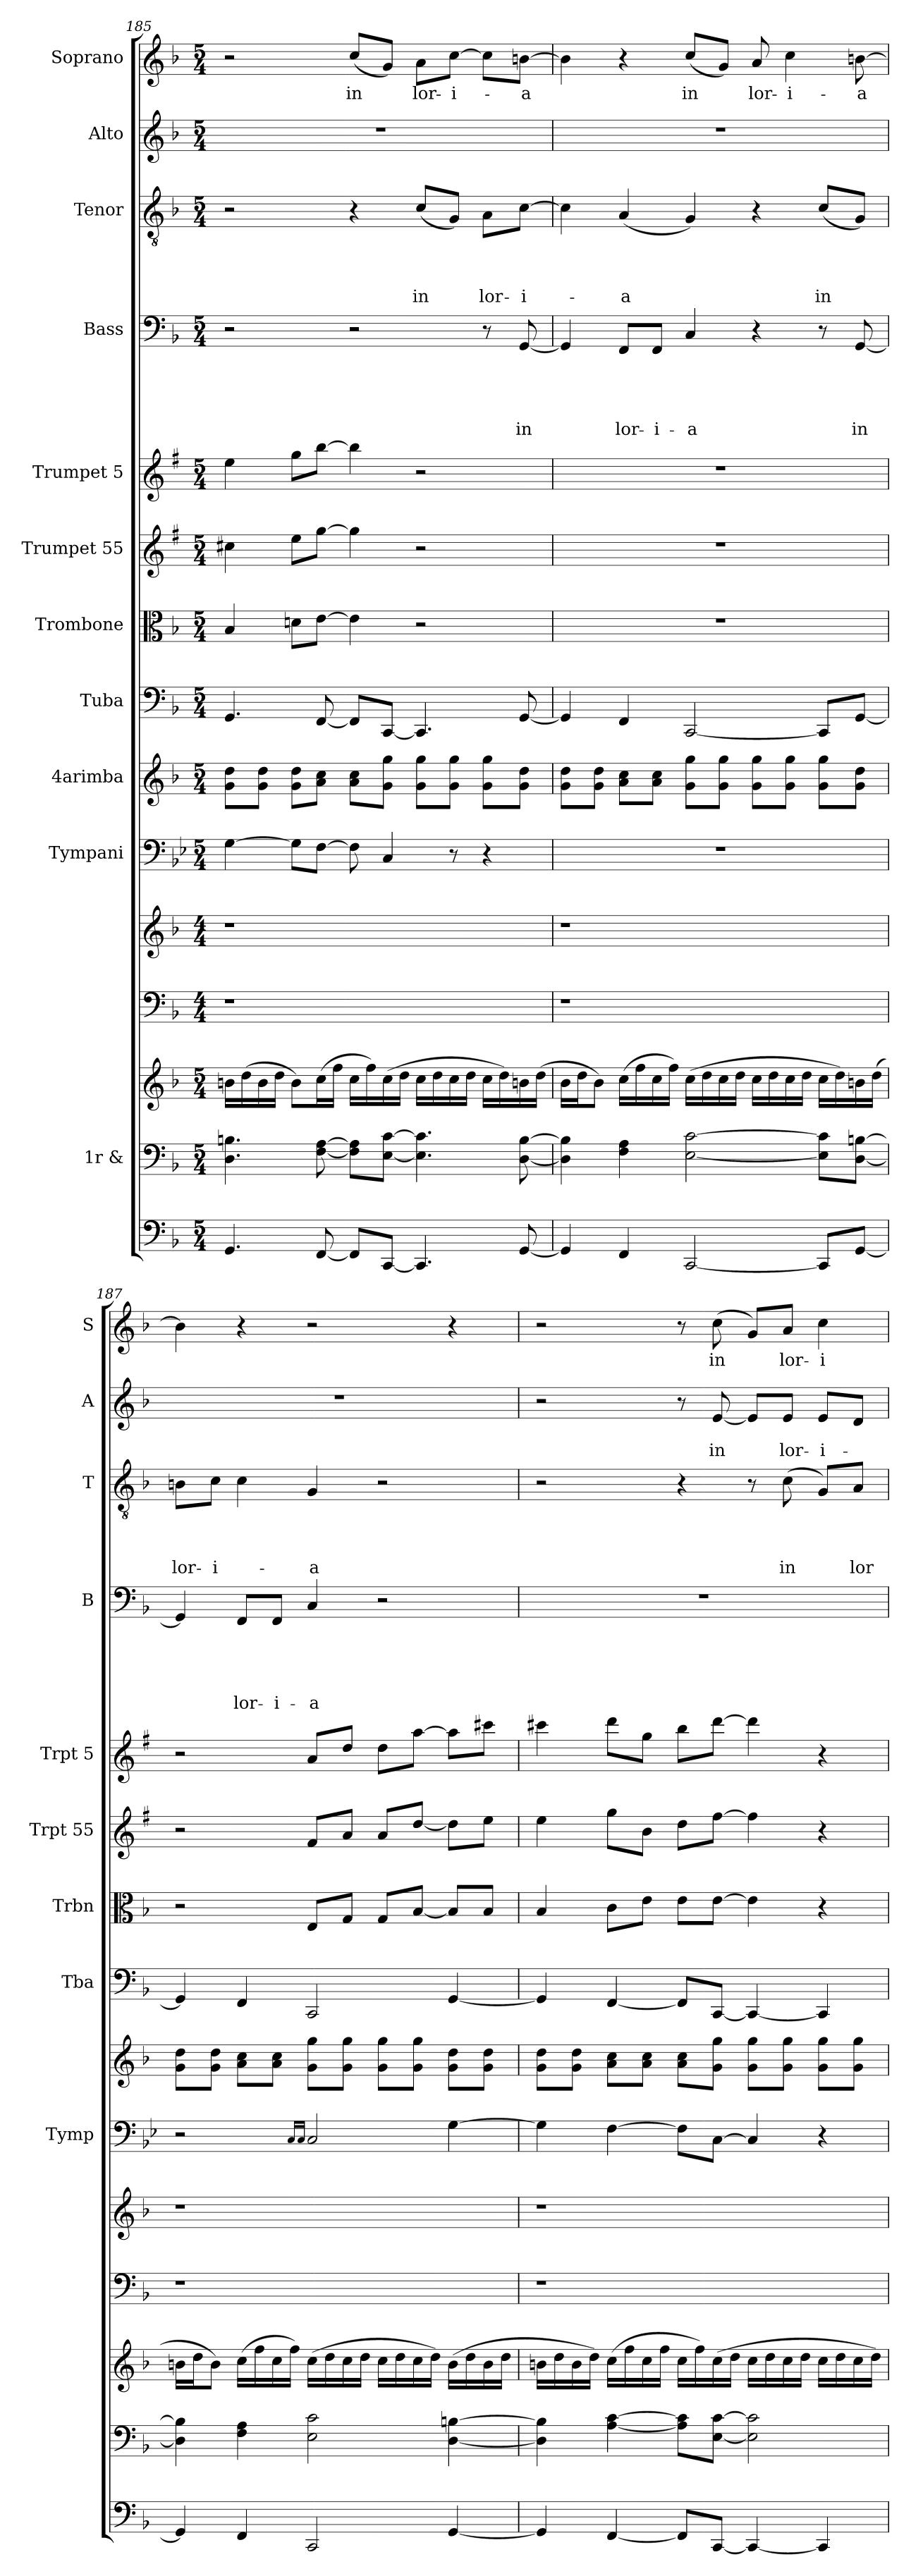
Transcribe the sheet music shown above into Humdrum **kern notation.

**kern	**kern	**kern	**kern	**kern	**kern	**kern	**kern	**kern	**kern	**kern	**kern	**text	**text	**text	**text	**text	**kern	**text	**text	**text	**text	**kern	**text	**text	**kern	**text
*part14	*part13	*part13	*part12	*part11	*part10	*part9	*part8	*part7	*part6	*part5	*part4	*part4	*part4	*part4	*part4	*part4	*part3	*part3	*part3	*part3	*part3	*part2	*part2	*part2	*part1	*part1
*staff15	*staff14	*staff13	*staff12	*staff11	*staff10	*staff9	*staff8	*staff7	*staff6	*staff5	*staff4	*staff4	*staff4	*staff4	*staff4	*staff4	*staff3	*staff3	*staff3	*staff3	*staff3	*staff2	*staff2	*staff2	*staff1	*staff1
*	*I"1r &	*	*	*	*I"Tympani	*I"4arimba	*I"Tuba	*I"Trombone	*I"Trumpet 55	*I"Trumpet 5	*I"Bass	*	*	*	*	*	*I"Tenor	*	*	*	*	*I"Alto	*	*	*I"Soprano	*
*	*	*	*	*	*I'Tymp	*	*I'Tba	*I'Trbn	*I'Trpt 55	*I'Trpt 5	*I'B	*	*	*	*	*	*I'T	*	*	*	*	*I'A	*	*	*I'S	*
!!LO:PB:g=z
*clefF4	*clefF4	*clefG2	*clefF4	*clefG2	*clefF4	*clefG2	*clefF4	*clefC3	*clefG2	*clefG2	*clefF4	*	*	*	*	*	*clefGv2	*	*	*	*	*clefG2	*	*	*clefG2	*
*	*	*	*	*	*	*	*	*	*ITrd1c2	*ITrd1c2	*	*	*	*	*	*	*	*	*	*	*	*	*	*	*	*
*k[b-]	*k[b-]	*k[b-]	*k[b-]	*k[b-]	*k[b-e-]	*k[b-]	*k[b-]	*k[b-]	*k[b-]	*k[b-]	*k[b-]	*	*	*	*	*	*k[b-]	*	*	*	*	*k[b-]	*	*	*k[b-]	*
*F:	*F:	*F:	*F:	*F:	*B-:	*F:	*F:	*F:	*F:	*F:	*F:	*	*	*	*	*	*F:	*	*	*	*	*F:	*	*	*F:	*
*M5/4	*M5/4	*M5/4	*M4/4	*M4/4	*M5/4	*M5/4	*M5/4	*M5/4	*M5/4	*M5/4	*M5/4	*	*	*	*	*	*M5/4	*	*	*	*	*M5/4	*	*	*M5/4	*
=185	=185	=185	=185	=185	=185	=185	=185	=185	=185	=185	=185	=185	=185	=185	=185	=185	=185	=185	=185	=185	=185	=185	=185	=185	=185	=185
!	!	!	!	!	!	!	!	!	!	!	!	!	!	!	!	!	!	!	!	!	!	!LO:N:vis=1	!	!	!	!
4.GG/	4.D\ 4.Bn\	16bn\LL	1r	1r	[>4G\	8g\ 8dd\L	4.GG/	4B-/	4bn\	4dd\	2r	.	.	.	.	.	2r	.	.	.	.	4%5r	.	.	2r	.
.	.	(>16dd\	.	.	.	.	.	.	.	.	.	.	.	.	.	.	.	.	.	.	.	.	.	.	.	.
.	.	16b\	.	.	.	8g\ 8dd\J	.	.	.	.	.	.	.	.	.	.	.	.	.	.	.	.	.	.	.	.
.	.	16dd\JJ	.	.	.	.	.	.	.	.	.	.	.	.	.	.	.	.	.	.	.	.	.	.	.	.
.	.	8b\L)	.	.	8G\L]	8g\ 8dd\L	.	8dn\L	8dd\L	8ff\L	.	.	.	.	.	.	.	.	.	.	.	.	.	.	.	.
[<8FF/	[<8F\ [>8A\	(>16cc\L	.	.	[>8F\J	8a\ 8cc\J	[<8FF/	[>8e\J	[>8ff\J	[>8aa\J	.	.	.	.	.	.	.	.	.	.	.	.	.	.	.	.
.	.	16ff\JJ	.	.	.	.	.	.	.	.	.	.	.	.	.	.	.	.	.	.	.	.	.	.	.	.
!	!	!	!	!	!	!	!	!	!	!	!	!	!	!	!	!	!	!	!	!	!	!	!	!	!	!LO:LY:b
8FF/L]	8F\] 8A\]L	16cc\LL	.	.	8F\]	8a\ 8cc\L	8FF/L]	4e\]	4ff\]	4aa\]	2r	.	.	.	.	.	4r	.	.	.	.	.	.	.	(<8cc/L	in
.	.	16ff\)	.	.	.	.	.	.	.	.	.	.	.	.	.	.	.	.	.	.	.	.	.	.	.	.
[<8CC/J	[<8E\ [>8c\J	(>16cc\	.	.	4C/	8g\ 8gg\J	[<8CC/J	.	.	.	.	.	.	.	.	.	.	.	.	.	.	.	.	.	8g/J)	.
.	.	16dd\JJ	.	.	.	.	.	.	.	.	.	.	.	.	.	.	.	.	.	.	.	.	.	.	.	.
!	!	!	!	!	!	!	!	!	!	!	!	!	!	!	!	!	!	!	!	!	!LO:LY:b	!	!	!	!	!LO:LY:b
4.CC/]	4.E\] 4.c\]	16cc\LL	.	.	.	8g\ 8gg\L	4.CC/]	2r	2r	2r	.	.	.	.	.	.	(<8c/L	.	.	.	in	.	.	.	8a\L	lor-
.	.	16dd\	.	.	.	.	.	.	.	.	.	.	.	.	.	.	.	.	.	.	.	.	.	.	.	.
!	!	!	!	!	!	!	!	!	!	!	!	!	!	!	!	!	!	!	!	!	!	!	!	!	!	!LO:LY:b
.	.	16cc\	.	.	8r	8g\ 8gg\J	.	.	.	.	.	.	.	.	.	.	8G/J)	.	.	.	.	.	.	.	[>8cc\J	-i-
.	.	16dd\JJ	.	.	.	.	.	.	.	.	.	.	.	.	.	.	.	.	.	.	.	.	.	.	.	.
!	!	!	!	!	!	!	!	!	!	!	!	!	!	!	!	!	!	!	!	!	!LO:LY:b	!	!	!	!	!
.	.	16cc\LL	4ryy	4ryy	4r	8g\ 8gg\L	.	.	.	.	8r	.	.	.	.	.	8A\L	.	.	.	lor-	.	.	.	8cc\L]	.
.	.	16dd\)	.	.	.	.	.	.	.	.	.	.	.	.	.	.	.	.	.	.	.	.	.	.	.	.
!	!	!	!	!	!	!	!	!	!	!	!	!	!	!	!	!LO:LY:b	!	!	!	!	!LO:LY:b	!	!	!	!	!LO:LY:b
[<8GG/	[<8D\ [>8B\	16bn\	.	.	.	8g\ 8dd\J	[<8GG/	.	.	.	[<8GG/	.	.	.	.	in	[>8c\J	.	.	.	-i-	.	.	.	[>8bn\J	-a
.	.	(>16dd\JJ	.	.	.	.	.	.	.	.	.	.	.	.	.	.	.	.	.	.	.	.	.	.	.	.
=186	=186	=186	=186	=186	=186	=186	=186	=186	=186	=186	=186	=186	=186	=186	=186	=186	=186	=186	=186	=186	=186	=186	=186	=186	=186	=186
!	!	!	!	!	!LO:N:vis=1	!	!	!LO:N:vis=1	!LO:N:vis=1	!LO:N:vis=1	!	!	!	!	!	!	!	!	!	!	!	!LO:N:vis=1	!	!	!	!
4GG/]	4D\] 4B\]	16b-\LL	1r	1r	4%5r	8g\ 8dd\L	4GG/]	4%5r	4%5r	4%5r	4GG/]	.	.	.	.	.	4c\]	.	.	.	.	4%5r	.	.	4b\]	.
.	.	16dd\J	.	.	.	.	.	.	.	.	.	.	.	.	.	.	.	.	.	.	.	.	.	.	.	.
.	.	8b-\J)	.	.	.	8g\ 8dd\J	.	.	.	.	.	.	.	.	.	.	.	.	.	.	.	.	.	.	.	.
!	!	!	!	!	!	!	!	!	!	!	!	!	!	!	!	!LO:LY:b	!	!	!	!	!LO:LY:b	!	!	!	!	!
4FF/	4F\ 4A\	(>16cc\LL	.	.	.	8a\ 8cc\L	4FF/	.	.	.	8FF/L	.	.	.	.	lor-	(<4A/	.	.	.	-a	.	.	.	4r	.
.	.	16ff\	.	.	.	.	.	.	.	.	.	.	.	.	.	.	.	.	.	.	.	.	.	.	.	.
!	!	!	!	!	!	!	!	!	!	!	!	!	!	!	!	!LO:LY:b	!	!	!	!	!	!	!	!	!	!
.	.	16cc\	.	.	.	8a\ 8cc\J	.	.	.	.	8FF/J	.	.	.	.	-i-	.	.	.	.	.	.	.	.	.	.
.	.	16ff\JJ)	.	.	.	.	.	.	.	.	.	.	.	.	.	.	.	.	.	.	.	.	.	.	.	.
!	!	!	!	!	!	!	!	!	!	!	!	!	!	!	!	!LO:LY:b	!	!	!	!	!	!	!	!	!	!LO:LY:b
[<2CC/	[<2E\ [>2c\	(>16cc\LL	.	.	.	8g\ 8gg\L	[<2CC/	.	.	.	4C/	.	.	.	.	-a	4G/)	.	.	.	.	.	.	.	(<8cc/L	in
.	.	16dd\	.	.	.	.	.	.	.	.	.	.	.	.	.	.	.	.	.	.	.	.	.	.	.	.
.	.	16cc\	.	.	.	8g\ 8gg\J	.	.	.	.	.	.	.	.	.	.	.	.	.	.	.	.	.	.	8g/J)	.
.	.	16dd\JJ	.	.	.	.	.	.	.	.	.	.	.	.	.	.	.	.	.	.	.	.	.	.	.	.
!	!	!	!	!	!	!	!	!	!	!	!	!	!	!	!	!	!	!	!	!	!	!	!	!	!	!LO:LY:b
.	.	16cc\LL	.	.	.	8g\ 8gg\L	.	.	.	.	4r	.	.	.	.	.	4r	.	.	.	.	.	.	.	8a/	lor-
.	.	16dd\	.	.	.	.	.	.	.	.	.	.	.	.	.	.	.	.	.	.	.	.	.	.	.	.
!	!	!	!	!	!	!	!	!	!	!	!	!	!	!	!	!	!	!	!	!	!	!	!	!	!	!LO:LY:b:rj
.	.	16cc\	.	.	.	8g\ 8gg\J	.	.	.	.	.	.	.	.	.	.	.	.	.	.	.	.	.	.	4cc\	-i-
.	.	16dd\JJ	.	.	.	.	.	.	.	.	.	.	.	.	.	.	.	.	.	.	.	.	.	.	.	.
!	!	!	!	!	!	!	!	!	!	!	!	!	!	!	!	!	!	!	!	!	!LO:LY:b	!	!	!	!	!
8CC/L]	8E\] 8c\]L	16cc\LL	4ryy	4ryy	.	8g\ 8gg\L	8CC/L]	.	.	.	8r	.	.	.	.	.	(<8c/L	.	.	.	in	.	.	.	.	.
.	.	16dd\)	.	.	.	.	.	.	.	.	.	.	.	.	.	.	.	.	.	.	.	.	.	.	.	.
!	!	!	!	!	!	!	!	!	!	!	!	!	!	!	!	!LO:LY:b	!	!	!	!	!	!	!	!	!	!LO:LY:b
[<8GG/J	[<8D\ [>8Bn\J	16bn\	.	.	.	8g\ 8dd\J	[<8GG/J	.	.	.	[<8GG/	.	.	.	.	in	8G/J)	.	.	.	.	.	.	.	[>8bn\	-a
.	.	(>16dd\JJ	.	.	.	.	.	.	.	.	.	.	.	.	.	.	.	.	.	.	.	.	.	.	.	.
=187	=187	=187	=187	=187	=187	=187	=187	=187	=187	=187	=187	=187	=187	=187	=187	=187	=187	=187	=187	=187	=187	=187	=187	=187	=187	=187
!	!	!	!	!	!	!	!	!	!	!	!	!	!	!	!	!	!	!	!	!	!LO:LY:b	!LO:N:vis=1	!	!	!	!
4GG/]	4D\] 4B\]	16bn\LL	1r	1r	2r	8g\ 8dd\L	4GG/]	2r	2r	2r	4GG/]	.	.	.	.	.	8Bn\L	.	.	.	lor-	4%5r	.	.	4b\]	.
.	.	16dd\J	.	.	.	.	.	.	.	.	.	.	.	.	.	.	.	.	.	.	.	.	.	.	.	.
!	!	!	!	!	!	!	!	!	!	!	!	!	!	!	!	!	!	!	!	!	!LO:LY:b:rj	!	!	!	!	!
.	.	8b\J)	.	.	.	8g\ 8dd\J	.	.	.	.	.	.	.	.	.	.	8c\J	.	.	.	-i-	.	.	.	.	.
!	!	!	!	!	!	!	!	!	!	!	!	!	!	!	!	!LO:LY:b	!	!	!	!	!	!	!	!	!	!
4FF/	4F\ 4A\	(>16cc\LL	.	.	.	8a\ 8cc\L	4FF/	.	.	.	8FF/L	.	.	.	.	lor-	4c\	.	.	.	.	.	.	.	4r	.
.	.	16ff\	.	.	.	.	.	.	.	.	.	.	.	.	.	.	.	.	.	.	.	.	.	.	.	.
!	!	!	!	!	!	!	!	!	!	!	!	!	!	!	!	!LO:LY:b:rj	!	!	!	!	!	!	!	!	!	!
.	.	16cc\	.	.	.	8a\ 8cc\J	.	.	.	.	8FF/J	.	.	.	.	-i-	.	.	.	.	.	.	.	.	.	.
.	.	16ff\JJ)	.	.	.	.	.	.	.	.	.	.	.	.	.	.	.	.	.	.	.	.	.	.	.	.
.	.	.	.	.	[<16qC/LL	.	.	.	.	.	.	.	.	.	.	.	.	.	.	.	.	.	.	.	.	.
.	.	.	.	.	16qC/JJ]	.	.	.	.	.	.	.	.	.	.	.	.	.	.	.	.	.	.	.	.	.
!	!	!	!	!	!	!	!	!	!	!	!	!	!	!	!	!LO:LY:b	!	!	!	!	!LO:LY:b	!	!	!	!	!
2CC/	2E\ 2c\	(>16cc\LL	.	.	2C/	8g\ 8gg\L	2CC/	8E/L	8e/L	8g/L	4C/	.	.	.	.	-a	4G/	.	.	.	-a	.	.	.	2r	.
.	.	16dd\	.	.	.	.	.	.	.	.	.	.	.	.	.	.	.	.	.	.	.	.	.	.	.	.
.	.	16cc\	.	.	.	8g\ 8gg\J	.	8G/J	8g/J	8cc/J	.	.	.	.	.	.	.	.	.	.	.	.	.	.	.	.
.	.	16dd\JJ	.	.	.	.	.	.	.	.	.	.	.	.	.	.	.	.	.	.	.	.	.	.	.	.
.	.	16cc\LL	.	.	.	8g\ 8gg\L	.	8G/L	8g/L	8cc\L	2r	.	.	.	.	.	2r	.	.	.	.	.	.	.	.	.
.	.	16dd\	.	.	.	.	.	.	.	.	.	.	.	.	.	.	.	.	.	.	.	.	.	.	.	.
.	.	16cc\	.	.	.	8g\ 8gg\J	.	[<8B-/J	[>8cc/J	[>8gg\J	.	.	.	.	.	.	.	.	.	.	.	.	.	.	.	.
.	.	16dd\JJ)	.	.	.	.	.	.	.	.	.	.	.	.	.	.	.	.	.	.	.	.	.	.	.	.
[<4GG/	[<4D\ [>4Bn\	(>16b\LL	4ryy	4ryy	[>4G\	8g\ 8dd\L	[<4GG/	8B-/L]	8cc\L]	8gg\L]	.	.	.	.	.	.	.	.	.	.	.	.	.	.	4r	.
.	.	16dd\	.	.	.	.	.	.	.	.	.	.	.	.	.	.	.	.	.	.	.	.	.	.	.	.
.	.	16b\	.	.	.	8g\ 8dd\J	.	8B-/J	8dd\J	8bbn\J	.	.	.	.	.	.	.	.	.	.	.	.	.	.	.	.
.	.	16dd\JJ	.	.	.	.	.	.	.	.	.	.	.	.	.	.	.	.	.	.	.	.	.	.	.	.
=188	=188	=188	=188	=188	=188	=188	=188	=188	=188	=188	=188	=188	=188	=188	=188	=188	=188	=188	=188	=188	=188	=188	=188	=188	=188	=188
!	!	!	!	!	!	!	!	!	!	!	!LO:N:vis=1	!	!	!	!	!	!	!	!	!	!	!	!	!	!	!
4GG/]	4D\] 4B\]	16bn\LL	1r	1r	4G\]	8g\ 8dd\L	4GG/]	4B-/	4dd\	4bbn\	4%5r	.	.	.	.	.	2r	.	.	.	.	2r	.	.	2r	.
.	.	16dd\	.	.	.	.	.	.	.	.	.	.	.	.	.	.	.	.	.	.	.	.	.	.	.	.
.	.	16b\	.	.	.	8g\ 8dd\J	.	.	.	.	.	.	.	.	.	.	.	.	.	.	.	.	.	.	.	.
.	.	16dd\JJ)	.	.	.	.	.	.	.	.	.	.	.	.	.	.	.	.	.	.	.	.	.	.	.	.
[<4FF/	[<4A\ [>4c\	(>16cc\LL	.	.	[>4F\	8a\ 8cc\L	[<4FF/	8c\L	8ff\L	8ccc\L	.	.	.	.	.	.	.	.	.	.	.	.	.	.	.	.
.	.	16ff\	.	.	.	.	.	.	.	.	.	.	.	.	.	.	.	.	.	.	.	.	.	.	.	.
.	.	16cc\	.	.	.	8a\ 8cc\J	.	8e\J	8a\J	8ff\J	.	.	.	.	.	.	.	.	.	.	.	.	.	.	.	.
.	.	16ff\JJ	.	.	.	.	.	.	.	.	.	.	.	.	.	.	.	.	.	.	.	.	.	.	.	.
8FF/L]	8A\] 8c\]L	16cc\LL	.	.	8F\L]	8a\ 8cc\L	8FF/L]	8e\L	8cc\L	8aa\L	.	.	.	.	.	.	4r	.	.	.	.	8r	.	.	8r	.
.	.	16ff\)	.	.	.	.	.	.	.	.	.	.	.	.	.	.	.	.	.	.	.	.	.	.	.	.
!	!	!	!	!	!	!	!	!	!	!	!	!	!	!	!	!	!	!	!	!	!	!	!	!LO:LY:b	!	!LO:LY:b
[<8CC/J	[<8E\ [>8c\J	(>16cc\	.	.	[>8C\J	8g\ 8gg\J	[<8CC/J	[>8e\J	[>8ee\J	[>8ccc\J	.	.	.	.	.	.	.	.	.	.	.	[<8e/	.	in	(>8cc\	in
.	.	16dd\JJ	.	.	.	.	.	.	.	.	.	.	.	.	.	.	.	.	.	.	.	.	.	.	.	.
4CC/_	2E\] 2c\]	16cc\LL	.	.	4C/]	8g\ 8gg\L	4CC/_	4e\]	4ee\]	4ccc\]	.	.	.	.	.	.	8r	.	.	.	.	8e/L]	.	.	8g/L)	.
.	.	16dd\	.	.	.	.	.	.	.	.	.	.	.	.	.	.	.	.	.	.	.	.	.	.	.	.
!	!	!	!	!	!	!	!	!	!	!	!	!	!	!	!	!	!	!	!	!	!LO:LY:b	!	!	!LO:LY:b	!	!LO:LY:b
.	.	16cc\	.	.	.	8g\ 8gg\J	.	.	.	.	.	.	.	.	.	.	(>8c\	.	.	.	in	8e/J	.	lor-	8a/J	lor-
.	.	16dd\JJ	.	.	.	.	.	.	.	.	.	.	.	.	.	.	.	.	.	.	.	.	.	.	.	.
!	!	!	!	!	!	!	!	!	!	!	!	!	!	!	!	!	!	!	!	!	!	!	!	!LO:LY:b	!	!LO:LY:b
4CC/]	.	16cc\LL	4ryy	4ryy	4r	8g\ 8gg\L	4CC/]	4r	4r	4r	.	.	.	.	.	.	8G/L)	.	.	.	.	8e/L	.	-i-	4cc\	-i-
.	.	16dd\	.	.	.	.	.	.	.	.	.	.	.	.	.	.	.	.	.	.	.	.	.	.	.	.
!	!	!	!	!	!	!	!	!	!	!	!	!	!	!	!	!	!	!	!	!	!LO:LY:b	!	!	!	!	!
.	.	16cc\	.	.	.	8g\ 8gg\J	.	.	.	.	.	.	.	.	.	.	8A/J	.	.	.	lor-	8d/J	.	.	.	.
.	.	16dd\JJ)	.	.	.	.	.	.	.	.	.	.	.	.	.	.	.	.	.	.	.	.	.	.	.	.
=	=	=	=	=	=	=	=	=	=	=	=	=	=	=	=	=	=	=	=	=	=	=	=	=	=	=
*-	*-	*-	*-	*-	*-	*-	*-	*-	*-	*-	*-	*-	*-	*-	*-	*-	*-	*-	*-	*-	*-	*-	*-	*-	*-	*-
